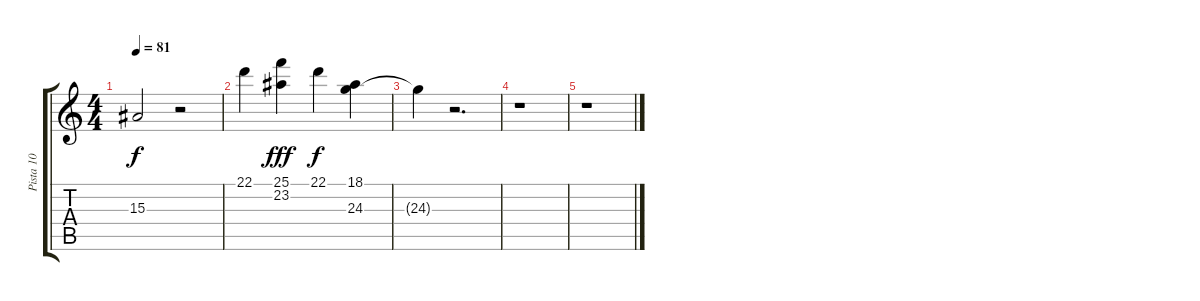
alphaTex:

\track ("Pista 10" "Pista 10") {instrument pad5bowed}
\staff {score tabs}
\tuning (E4 B3 G3 D3 A2 E2) {hide}
\ts (4 4)
\tempo 81
\clef g2
\ks c
15.3{t}.2{dy f} r.2 |
22.1.4 (25.1 23.2).4{dy fff} 22.1.4{dy f} (18.1 24.3).4 |
24.3{t}.4 r.2{d} |
r.1 |
r.1
